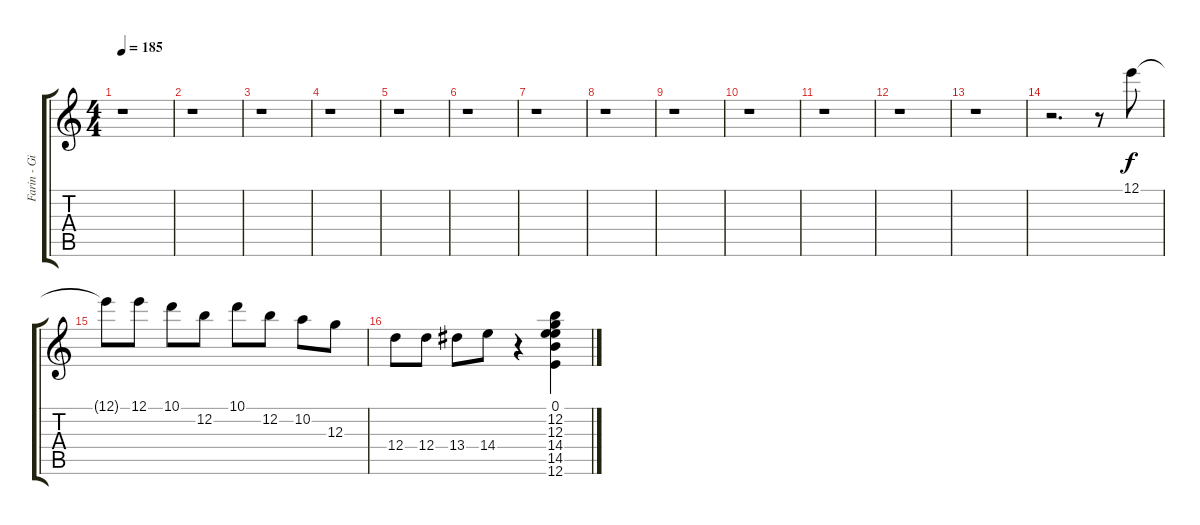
\track ("Farin - Gitarre 2" "Farin - Gi") {instrument distortionguitar}
\staff {score tabs}
\tuning (E4 B3 G3 D3 A2 E2) {hide}
\ts (4 4)
\tempo 185
\clef g2
\ks c
r.1{dy f} |
r.1 |
r.1 |
r.1 |
r.1 |
r.1 |
r.1 |
r.1 |
r.1 |
r.1 |
r.1 |
r.1 |
r.1 |
r.2{d} r.8 12.1.8 |
12.1{t}.8 12.1.8 10.1.8 12.2.8 10.1.8 12.2.8 10.2.8 12.3.8 |
12.4.8 12.4.8 13.4.8 14.4.8 r.4 (0.1 12.2 12.3 14.4 14.5 12.6).4
